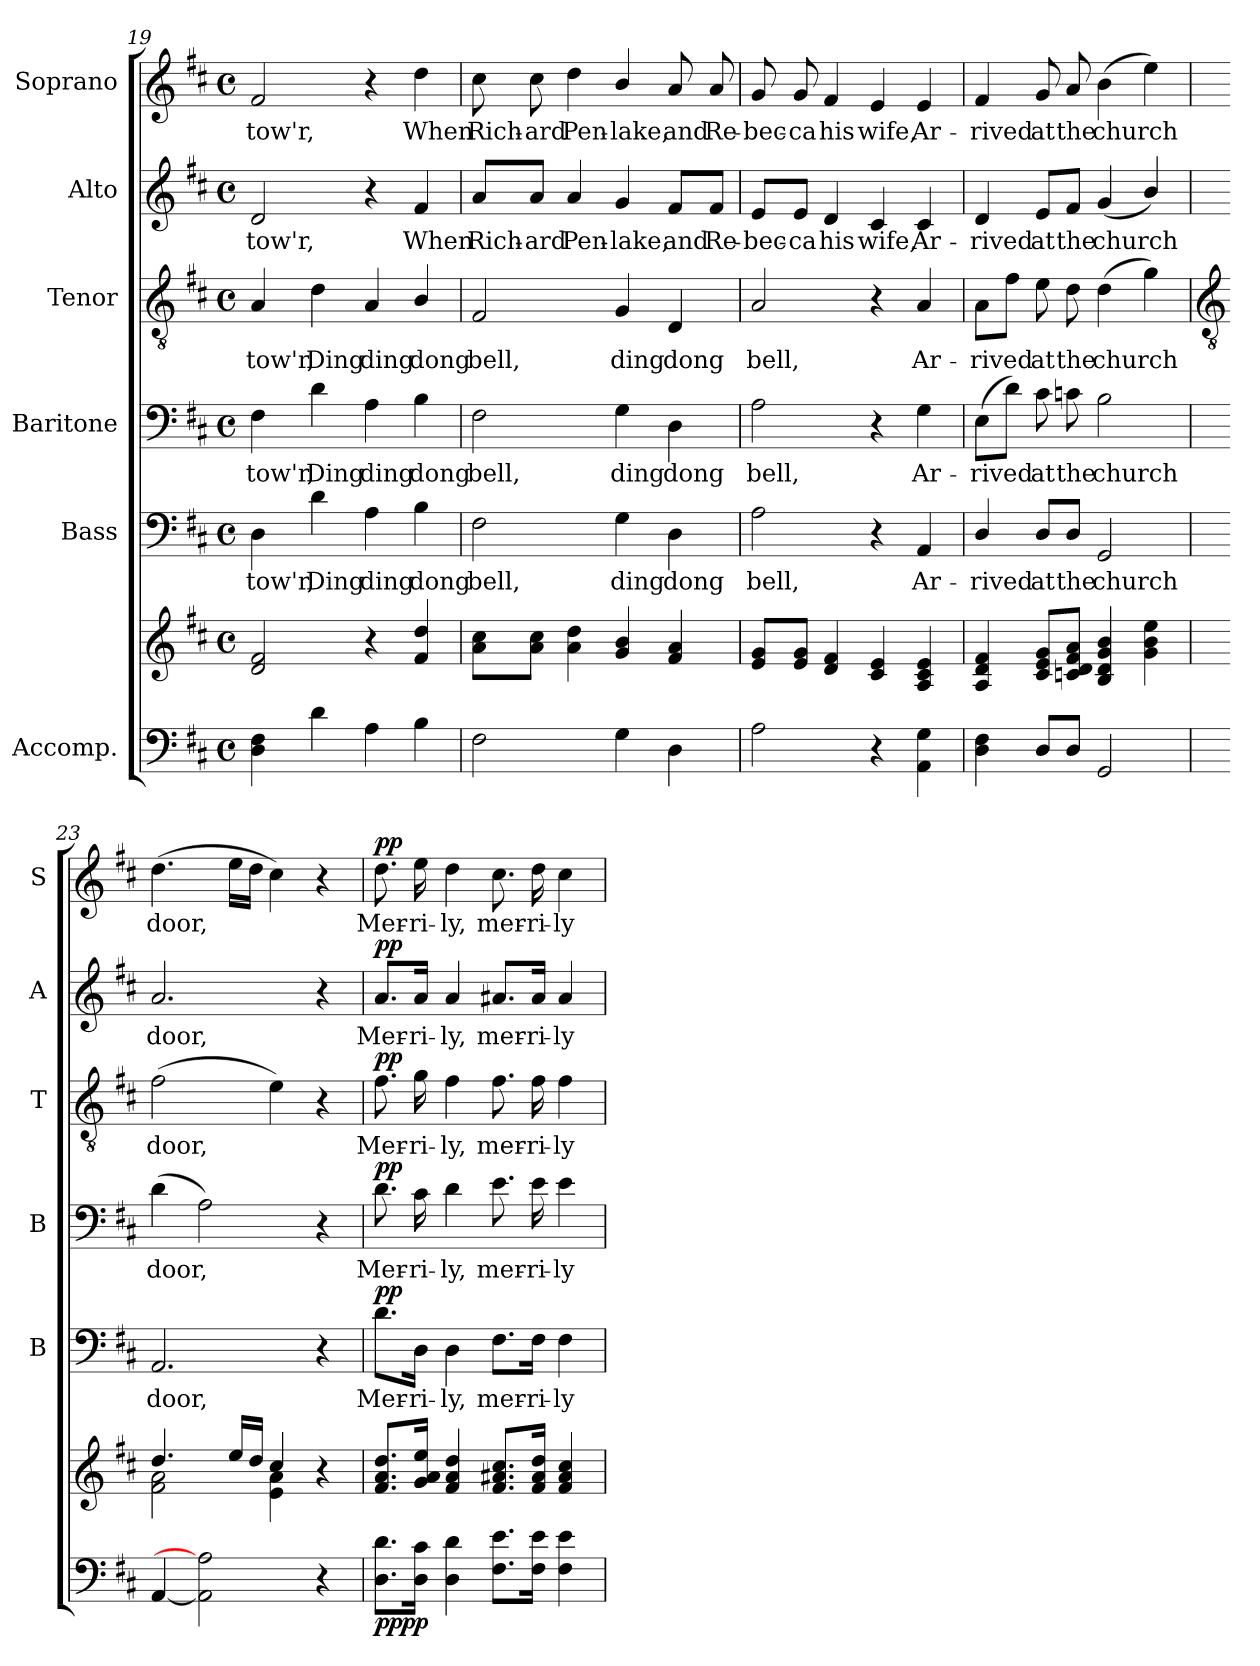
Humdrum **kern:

**kern	**kern	**dynam	**kern	**text	**dynam	**kern	**text	**dynam	**kern	**text	**dynam	**kern	**text	**dynam	**kern	**text	**dynam
*part6	*part6	*part6	*part5	*part5	*part5	*part4	*part4	*part4	*part3	*part3	*part3	*part2	*part2	*part2	*part1	*part1	*part1
*staff7	*staff6	*staff6/7	*staff5	*staff5	*staff5	*staff4	*staff4	*staff4	*staff3	*staff3	*staff3	*staff2	*staff2	*staff2	*staff1	*staff1	*staff1
*I"Accomp.	*	*	*I"Bass	*	*	*I"Baritone	*	*	*I"Tenor	*	*	*I"Alto	*	*	*I"Soprano	*	*
*	*	*	*I'B	*	*	*I'B	*	*	*I'T	*	*	*I'A	*	*	*I'S	*	*
!!LO:LB:g=z
*clefF4	*clefG2	*	*clefF4	*	*	*clefF4	*	*	*clefGv2	*	*	*clefG2	*	*	*clefG2	*	*
*k[f#c#]	*k[f#c#]	*	*k[f#c#]	*	*	*k[f#c#]	*	*	*k[f#c#]	*	*	*k[f#c#]	*	*	*k[f#c#]	*	*
*D:	*D:	*	*D:	*	*	*D:	*	*	*D:	*	*	*D:	*	*	*D:	*	*
*M4/4	*M4/4	*	*M4/4	*	*	*M4/4	*	*	*M4/4	*	*	*M4/4	*	*	*M4/4	*	*
*met(c)	*met(c)	*	*met(c)	*	*	*met(c)	*	*	*met(c)	*	*	*met(c)	*	*	*met(c)	*	*
=19	=19	=19	=19	=19	=19	=19	=19	=19	=19	=19	=19	=19	=19	=19	=19	=19	=19
!	!	!	!	!LO:LY:b	!	!	!LO:LY:b	!	!	!LO:LY:b	!	!	!LO:LY:b	!	!	!LO:LY:b	!
4D 4F#	2d 2f#	.	4D	tow'r,	.	4F#	tow'r,	.	4A	tow'r,	.	2d	tow'r,	.	2f#	tow'r,	.
!	!	!	!	!LO:LY:b	!	!	!LO:LY:b	!	!	!LO:LY:b	!	!	!	!	!	!	!
4d	.	.	4d	Ding	.	4d	Ding	.	4d	Ding	.	.	.	.	.	.	.
!	!	!	!	!LO:LY:b	!	!	!LO:LY:b	!	!	!LO:LY:b	!	!	!	!	!	!	!
4A	4r	.	4A	ding	.	4A	ding	.	4A	ding	.	4r	.	.	4r	.	.
!	!	!	!	!LO:LY:b	!	!	!LO:LY:b	!	!	!LO:LY:b	!	!	!LO:LY:b	!	!	!LO:LY:b	!
4B	4f# 4dd	.	4B	dong	.	4B	dong	.	4B/	dong	.	4f#	When	.	4dd	When	.
=20	=20	=20	=20	=20	=20	=20	=20	=20	=20	=20	=20	=20	=20	=20	=20	=20	=20
!	!	!	!	!LO:LY:b	!	!	!LO:LY:b	!	!	!LO:LY:b	!	!	!LO:LY:b	!	!	!LO:LY:b	!
2F#	8a 8cc#L	.	2F#	bell,	.	2F#	bell,	.	2F#	bell,	.	8a/L	Rich-	.	8cc#	Rich-	.
!	!	!	!	!	!	!	!	!	!	!	!	!	!LO:LY:b	!	!	!LO:LY:b	!
.	8a 8cc#J	.	.	.	.	.	.	.	.	.	.	8a/J	-ard	.	8cc#	-ard	.
!	!	!	!	!	!	!	!	!	!	!	!	!	!LO:LY:b	!	!	!LO:LY:b	!
.	4a 4dd	.	.	.	.	.	.	.	.	.	.	4a	Pen-	.	4dd	Pen-	.
!	!	!	!	!LO:LY:b	!	!	!LO:LY:b	!	!	!LO:LY:b	!	!	!LO:LY:b	!	!	!LO:LY:b	!
4G	4g/ 4b/	.	4G	ding	.	4G	ding	.	4G	ding	.	4g	-lake,	.	4b/	-lake,	.
!	!	!	!	!LO:LY:b	!	!	!LO:LY:b	!	!	!LO:LY:b	!	!	!LO:LY:b	!	!	!LO:LY:b	!
4D	4f# 4a	.	4D	dong	.	4D	dong	.	4D	dong	.	8f#/L	and	.	8a	and	.
!	!	!	!	!	!	!	!	!	!	!	!	!	!LO:LY:b	!	!	!LO:LY:b	!
.	.	.	.	.	.	.	.	.	.	.	.	8f#/J	Re-	.	8a	Re-	.
=21	=21	=21	=21	=21	=21	=21	=21	=21	=21	=21	=21	=21	=21	=21	=21	=21	=21
!	!	!	!	!LO:LY:b	!	!	!LO:LY:b	!	!	!LO:LY:b	!	!	!LO:LY:b	!	!	!LO:LY:b	!
2A	8e 8gL	.	2A	bell,	.	2A	bell,	.	2A	bell,	.	8e/L	-bec-	.	8g	-bec-	.
!	!	!	!	!	!	!	!	!	!	!	!	!	!LO:LY:b	!	!	!LO:LY:b	!
.	8e 8gJ	.	.	.	.	.	.	.	.	.	.	8e/J	-ca	.	8g	-ca	.
!	!	!	!	!	!	!	!	!	!	!	!	!	!LO:LY:b	!	!	!LO:LY:b	!
.	4d 4f#	.	.	.	.	.	.	.	.	.	.	4d	his	.	4f#	his	.
!	!	!	!	!	!	!	!	!	!	!	!	!	!LO:LY:b	!	!	!LO:LY:b	!
4r	4c# 4e	.	4r	.	.	4r	.	.	4r	.	.	4c#	wife,	.	4e	wife,	.
!	!	!	!	!LO:LY:b	!	!	!LO:LY:b	!	!	!LO:LY:b	!	!	!LO:LY:b	!	!	!LO:LY:b	!
4AA 4G	4A 4c# 4e	.	4AA	Ar-	.	4G	Ar-	.	4A	Ar-	.	4c#	Ar-	.	4e	Ar-	.
=22	=22	=22	=22	=22	=22	=22	=22	=22	=22	=22	=22	=22	=22	=22	=22	=22	=22
!	!	!	!	!LO:LY:b	!	!	!LO:LY:b	!	!	!LO:LY:b	!	!	!LO:LY:b	!	!	!LO:LY:b	!
4D\ 4F#\	4A 4d 4f#	.	4D/	-rived	.	(8EL	-rived	.	8AL	-rived	.	4d	-rived	.	4f#	-rived	.
.	.	.	.	.	.	8dJ)	.	.	8f#J	.	.	.	.	.	.	.	.
!	!	!	!	!LO:LY:b	!	!	!LO:LY:b	!	!	!LO:LY:b	!	!	!LO:LY:b	!	!	!LO:LY:b	!
8D/L	8c# 8e 8gL	.	8D/L	at	.	8c#	at	.	8e	at	.	8e/L	at	.	8g	at	.
!	!	!	!	!LO:LY:b	!	!	!LO:LY:b	!	!	!LO:LY:b	!	!	!LO:LY:b	!	!	!LO:LY:b	!
8D/J	8cn 8d 8f# 8aJ	.	8D/J	the	.	8cn	the	.	8d	the	.	8f#/J	the	.	8a	the	.
!	!	!	!	!LO:LY:b	!	!	!LO:LY:b	!	!	!LO:LY:b	!	!	!LO:LY:b	!	!	!LO:LY:b	!
2GG	4B 4d 4g 4b	.	2GG	church	.	2B	church	.	(>4d	church	.	(<4g	church	.	(>4b	church	.
.	4g 4b 4ee	.	.	.	.	.	.	.	4g)	.	.	4b/)	.	.	4ee)	.	.
!!LO:LB:g=z
=23	=23	=23	=23	=23	=23	=23	=23	=23	=23	=23	=23	=23	=23	=23	=23	=23	=23
*	*	*	*	*	*	*	*	*	*clefGv2	*	*	*	*	*	*	*	*
*	*^	*	*	*	*	*	*	*	*	*	*	*	*	*	*	*	*
!	!	!	!	!	!LO:LY:b	!	!	!LO:LY:b	!	!	!LO:LY:b	!	!	!LO:LY:b	!	!	!LO:LY:b	!
[4AA	4.dd/	2f#\ 2a\	.	2.AA	door,	.	(>4d	door,	.	(>2f#	door,	.	2.a	door,	.	(>4.dd	door,	.
2AA] 2A]	.	.	.	.	.	.	2A)	.	.	.	.	.	.	.	.	.	.	.
.	16ee/LL	.	.	.	.	.	.	.	.	.	.	.	.	.	.	16eeLL	.	.
.	16dd/JJ	.	.	.	.	.	.	.	.	.	.	.	.	.	.	16ddJJ	.	.
.	4cc#/	4e\ 4a\	.	.	.	.	.	.	.	4e)	.	.	.	.	.	4cc#)	.	.
4r	4r	4ryy	.	4r	.	.	4r	.	.	4r	.	.	4r	.	.	4r	.	.
=24	=24	=24	=24	=24	=24	=24	=24	=24	=24	=24	=24	=24	=24	=24	=24	=24	=24	=24
!	!	!	!LO:DY:b=2	!	!LO:LY:b	!	!	!LO:LY:b	!	!	!LO:LY:b	!	!	!LO:LY:b	!	!	!LO:LY:b	!
!	!	!	!LO:DY:n=1:b	!	!	!LO:DY:b	!	!	!LO:DY:b	!	!	!LO:DY:b	!	!	!LO:DY:b	!	!	!LO:DY:b
8.D\ 8.d\L	8.f# 8.a 8.ddL	1ryy	pp pp	8.d\L	Mer-	pp	8.d	Mer-	pp	8.f#	Mer-	pp	8.a/L	Mer-	pp	8.dd	Mer-	pp
!	!	!	!	!	!LO:LY:b	!	!	!LO:LY:b	!	!	!LO:LY:b	!	!	!LO:LY:b	!	!	!LO:LY:b	!
16D\ 16c#\J	16g 16a 16eeJ	.	.	16D\Jk	-ri-	.	16c#	-ri-	.	16g	-ri-	.	16a/Jk	-ri-	.	16ee	-ri-	.
!	!	!	!	!	!LO:LY:b	!	!	!LO:LY:b	!	!	!LO:LY:b	!	!	!LO:LY:b	!	!	!LO:LY:b	!
4D 4d	4f# 4a 4dd	.	.	4D	-ly,	.	4d	-ly,	.	4f#	-ly,	.	4a	-ly,	.	4dd	-ly,	.
!	!	!	!	!	!LO:LY:b	!	!	!LO:LY:b	!	!	!LO:LY:b	!	!	!LO:LY:b	!	!	!LO:LY:b	!
8.F# 8.eL	8.f# 8.a#X 8.cc#L	.	.	8.F#\L	mer-	.	8.e	mer-	.	8.f#	mer-	.	8.a#X/L	mer-	.	8.cc#	mer-	.
!	!	!	!	!	!LO:LY:b	!	!	!LO:LY:b	!	!	!LO:LY:b	!	!	!LO:LY:b	!	!	!LO:LY:b	!
16F# 16eJ	16f# 16a# 16ddJ	.	.	16F#\Jk	-ri-	.	16e	-ri-	.	16f#	-ri-	.	16a#/Jk	-ri-	.	16dd	-ri-	.
!	!	!	!	!	!LO:LY:b	!	!	!LO:LY:b	!	!	!LO:LY:b	!	!	!LO:LY:b	!	!	!LO:LY:b	!
4F# 4e	4f# 4a# 4cc#	.	.	4F#	-ly	.	4e	-ly	.	4f#	-ly	.	4a#	-ly	.	4cc#	-ly	.
*	*v	*v	*	*	*	*	*	*	*	*	*	*	*	*	*	*	*	*
=	=	=	=	=	=	=	=	=	=	=	=	=	=	=	=	=	=
*-	*-	*-	*-	*-	*-	*-	*-	*-	*-	*-	*-	*-	*-	*-	*-	*-	*-
